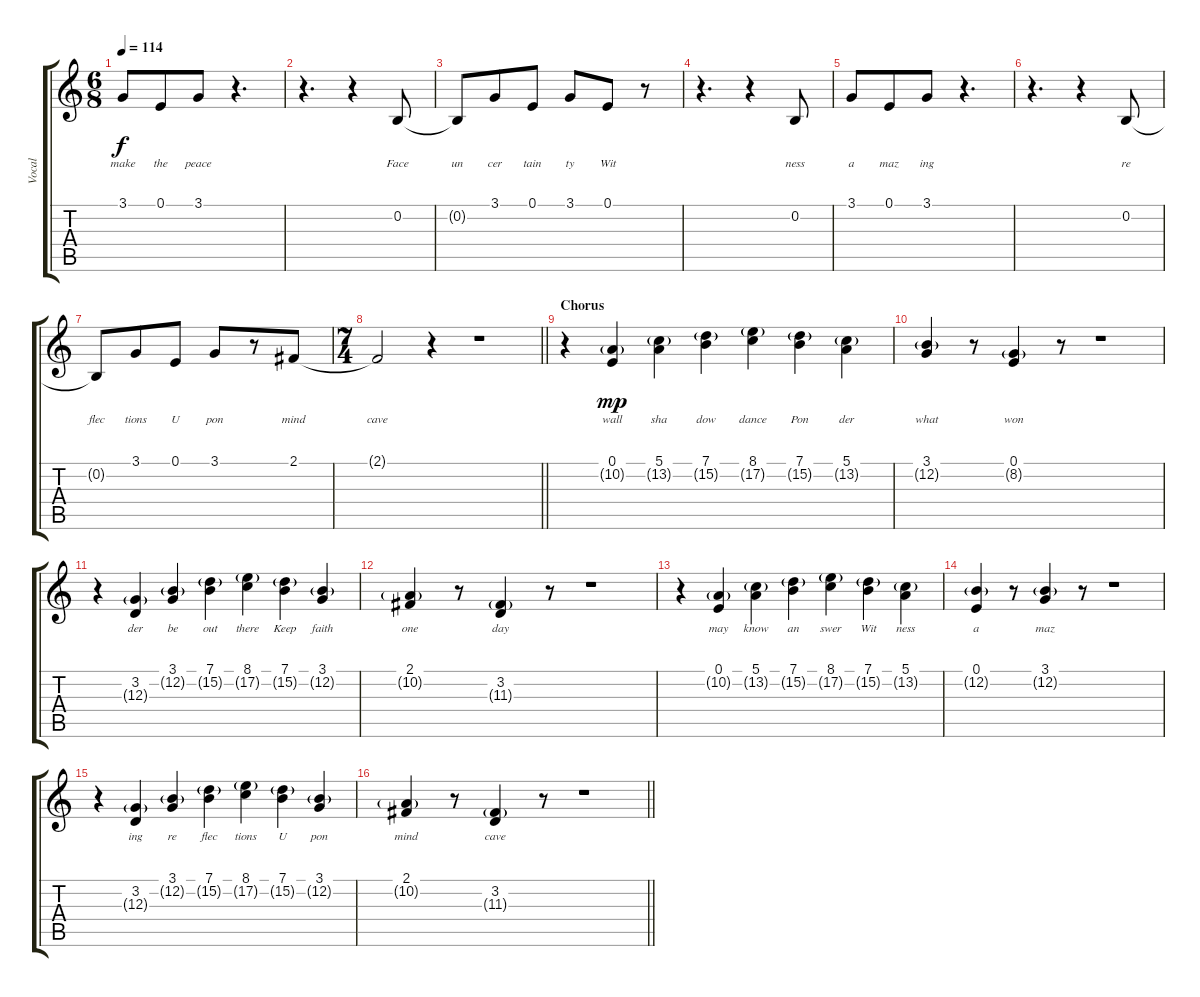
\track ("Vocal" "Vocal") {instrument acousticgrandpiano}
\staff {score tabs}
\tuning (E4 B3 G3 D3 A2 E2) {hide}
\ts (6 8)
\tempo 114
\clef g2
\ks c
3.1.8{lyrics (0 "make") lyrics (1 "") lyrics (2 "") lyrics (3 "") lyrics (4 "") dy f} 0.1.8{lyrics (0 "the") lyrics (1 "") lyrics (2 "") lyrics (3 "") lyrics (4 "")} 3.1.8{lyrics (0 "peace") lyrics (1 "") lyrics (2 "") lyrics (3 "") lyrics (4 "")} r.4{d} |
r.4{d} r.4 0.2.8{lyrics (0 "Face") lyrics (1 "") lyrics (2 "") lyrics (3 "") lyrics (4 "")} |
0.2{t}.8{lyrics (0 "un") lyrics (1 "") lyrics (2 "") lyrics (3 "") lyrics (4 "")} 3.1.8{lyrics (0 "cer") lyrics (1 "") lyrics (2 "") lyrics (3 "") lyrics (4 "")} 0.1.8{lyrics (0 "tain") lyrics (1 "") lyrics (2 "") lyrics (3 "") lyrics (4 "")} 3.1.8{lyrics (0 "ty") lyrics (1 "") lyrics (2 "") lyrics (3 "") lyrics (4 "")} 0.1.8{lyrics (0 "Wit") lyrics (1 "") lyrics (2 "") lyrics (3 "") lyrics (4 "")} r.8 |
r.4{d} r.4 0.2.8{lyrics (0 "ness") lyrics (1 "") lyrics (2 "") lyrics (3 "") lyrics (4 "")} |
3.1.8{lyrics (0 "a") lyrics (1 "") lyrics (2 "") lyrics (3 "") lyrics (4 "")} 0.1.8{lyrics (0 "maz") lyrics (1 "") lyrics (2 "") lyrics (3 "") lyrics (4 "")} 3.1.8{lyrics (0 "ing") lyrics (1 "") lyrics (2 "") lyrics (3 "") lyrics (4 "")} r.4{d} |
r.4{d} r.4 0.2.8{lyrics (0 "re") lyrics (1 "") lyrics (2 "") lyrics (3 "") lyrics (4 "")} |
0.2{t}.8{lyrics (0 "flec") lyrics (1 "") lyrics (2 "") lyrics (3 "") lyrics (4 "")} 3.1.8{lyrics (0 "tions") lyrics (1 "") lyrics (2 "") lyrics (3 "") lyrics (4 "")} 0.1.8{lyrics (0 "U") lyrics (1 "") lyrics (2 "") lyrics (3 "") lyrics (4 "")} 3.1.8{lyrics (0 "pon") lyrics (1 "") lyrics (2 "") lyrics (3 "") lyrics (4 "")} r.8 2.1.8{lyrics (0 "mind") lyrics (1 "") lyrics (2 "") lyrics (3 "") lyrics (4 "")} |
\ts (7 4)
\barLineRight lightlight
2.1{t}.2{lyrics (0 "cave") lyrics (1 "") lyrics (2 "") lyrics (3 "") lyrics (4 "")} r.4 r.1 |
\section ("" "Chorus")
r.4 (0.1 10.2{g}).4{lyrics (0 "wall") lyrics (1 "") lyrics (2 "") lyrics (3 "") lyrics (4 "") dy mp} (5.1 13.2{g}).4{lyrics (0 "sha") lyrics (1 "") lyrics (2 "") lyrics (3 "") lyrics (4 "")} (7.1 15.2{g}).4{lyrics (0 "dow") lyrics (1 "") lyrics (2 "") lyrics (3 "") lyrics (4 "")} (8.1 17.2{g}).4{lyrics (0 "dance") lyrics (1 "") lyrics (2 "") lyrics (3 "") lyrics (4 "")} (7.1 15.2{g}).4{lyrics (0 "Pon") lyrics (1 "") lyrics (2 "") lyrics (3 "") lyrics (4 "")} (5.1 13.2{g}).4{lyrics (0 "der") lyrics (1 "") lyrics (2 "") lyrics (3 "") lyrics (4 "")} |
(3.1 12.2{g}).4{lyrics (0 "what") lyrics (1 "") lyrics (2 "") lyrics (3 "") lyrics (4 "")} r.8 (0.1 8.2{g}).4{lyrics (0 "won") lyrics (1 "") lyrics (2 "") lyrics (3 "") lyrics (4 "")} r.8 r.1 |
r.4 (3.2 12.3{g}).4{lyrics (0 "der") lyrics (1 "") lyrics (2 "") lyrics (3 "") lyrics (4 "")} (3.1 12.2{g}).4{lyrics (0 "be") lyrics (1 "") lyrics (2 "") lyrics (3 "") lyrics (4 "")} (7.1 15.2{g}).4{lyrics (0 "out") lyrics (1 "") lyrics (2 "") lyrics (3 "") lyrics (4 "")} (8.1 17.2{g}).4{lyrics (0 "there") lyrics (1 "") lyrics (2 "") lyrics (3 "") lyrics (4 "")} (7.1 15.2{g}).4{lyrics (0 "Keep") lyrics (1 "") lyrics (2 "") lyrics (3 "") lyrics (4 "")} (3.1 12.2{g}).4{lyrics (0 "faith") lyrics (1 "") lyrics (2 "") lyrics (3 "") lyrics (4 "")} |
(2.1 10.2{g}).4{lyrics (0 "one") lyrics (1 "") lyrics (2 "") lyrics (3 "") lyrics (4 "")} r.8 (3.2 11.3{g}).4{lyrics (0 "day") lyrics (1 "") lyrics (2 "") lyrics (3 "") lyrics (4 "")} r.8 r.1 |
r.4 (0.1 10.2{g}).4{lyrics (0 "may") lyrics (1 "") lyrics (2 "") lyrics (3 "") lyrics (4 "")} (5.1 13.2{g}).4{lyrics (0 "know") lyrics (1 "") lyrics (2 "") lyrics (3 "") lyrics (4 "")} (7.1 15.2{g}).4{lyrics (0 "an") lyrics (1 "") lyrics (2 "") lyrics (3 "") lyrics (4 "")} (8.1 17.2{g}).4{lyrics (0 "swer") lyrics (1 "") lyrics (2 "") lyrics (3 "") lyrics (4 "")} (7.1 15.2{g}).4{lyrics (0 "Wit") lyrics (1 "") lyrics (2 "") lyrics (3 "") lyrics (4 "")} (5.1 13.2{g}).4{lyrics (0 "ness") lyrics (1 "") lyrics (2 "") lyrics (3 "") lyrics (4 "")} |
(0.1 12.2{g}).4{lyrics (0 "a") lyrics (1 "") lyrics (2 "") lyrics (3 "") lyrics (4 "")} r.8 (3.1 12.2{g}).4{lyrics (0 "maz") lyrics (1 "") lyrics (2 "") lyrics (3 "") lyrics (4 "")} r.8 r.1 |
r.4 (3.2 12.3{g}).4{lyrics (0 "ing") lyrics (1 "") lyrics (2 "") lyrics (3 "") lyrics (4 "")} (3.1 12.2{g}).4{lyrics (0 "re") lyrics (1 "") lyrics (2 "") lyrics (3 "") lyrics (4 "")} (7.1 15.2{g}).4{lyrics (0 "flec") lyrics (1 "") lyrics (2 "") lyrics (3 "") lyrics (4 "")} (8.1 17.2{g}).4{lyrics (0 "tions") lyrics (1 "") lyrics (2 "") lyrics (3 "") lyrics (4 "")} (7.1 15.2{g}).4{lyrics (0 "U") lyrics (1 "") lyrics (2 "") lyrics (3 "") lyrics (4 "")} (3.1 12.2{g}).4{lyrics (0 "pon") lyrics (1 "") lyrics (2 "") lyrics (3 "") lyrics (4 "")} |
\barLineRight lightlight
(2.1 10.2{g}).4{lyrics (0 "mind") lyrics (1 "") lyrics (2 "") lyrics (3 "") lyrics (4 "")} r.8 (3.2 11.3{g}).4{lyrics (0 "cave") lyrics (1 "") lyrics (2 "") lyrics (3 "") lyrics (4 "")} r.8 r.1
